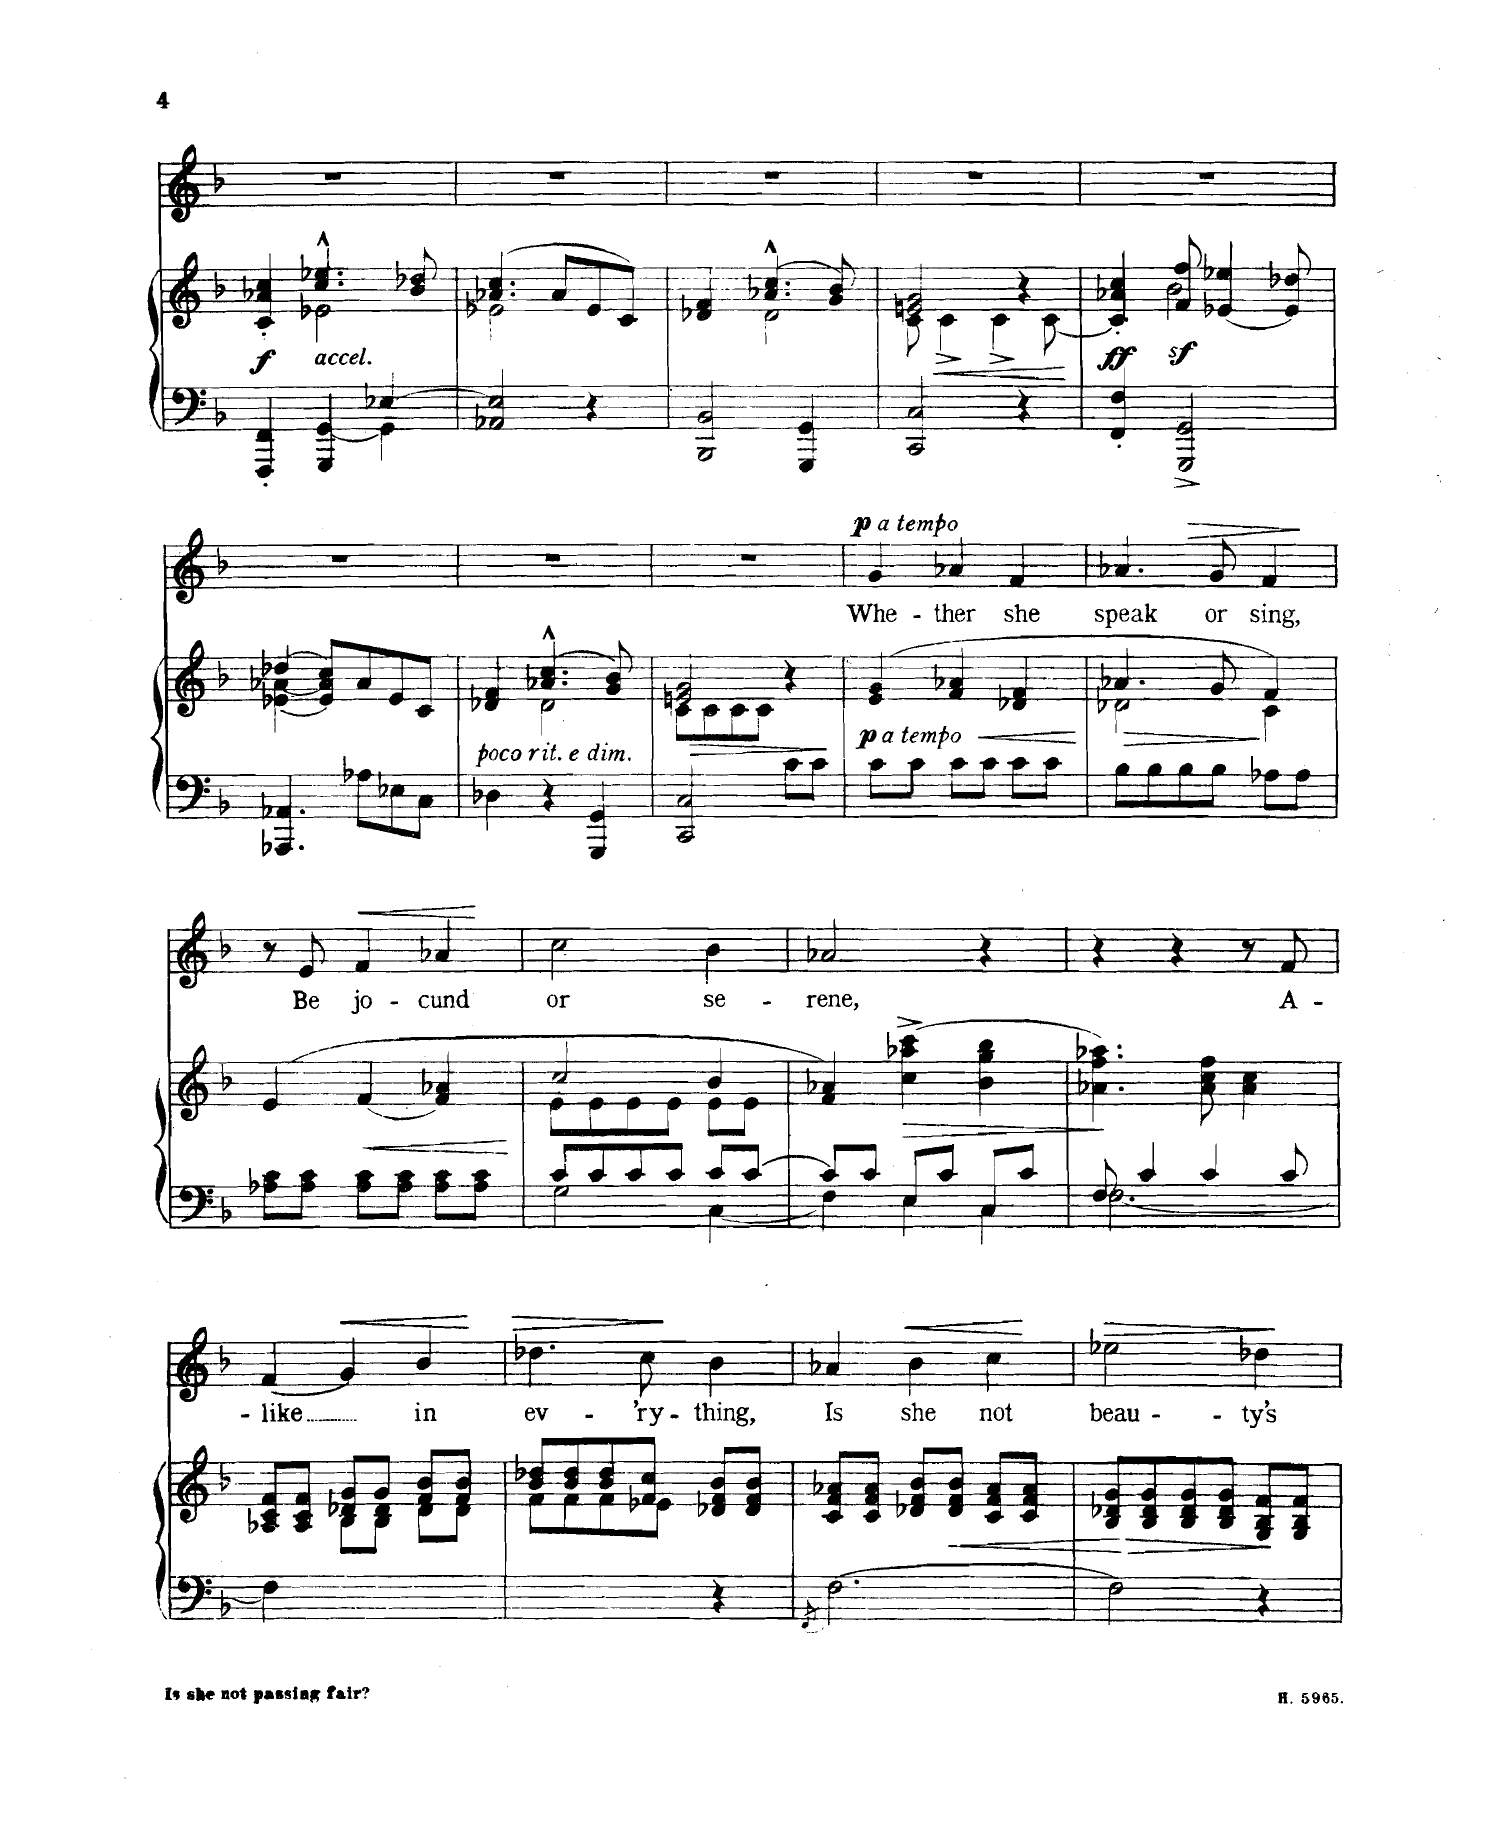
**kern	**kern	**dynam	**kern	**text	**dynam
*part2	*part2	*part2	*part1	*part1	*part1
*staff3	*staff2	*staff2/3	*staff1	*staff1	*staff1
*I"Piano	*	*	*I"Voice	*	*
*I'Pno	*	*	*	*	*
*clefF4	*clefG2	*	*clefG2	*	*
*k[b-]	*k[b-]	*	*k[b-]	*	*
*M3/4	*M3/4	*	*M3/4	*	*
=33	=33	=33	=33	=33	=33
*^	*^	*	*	*	*
!	!	!	!	!LO:DY:b	!	!	!
4FFF/' 4FF/'	2ryy	4c/' 4a-X/' 4cc/'	4ryy	f	2.r	.	.
!	!	!LO:TX:b:i:t=accel.	!	!	!	!	!
4GGG/ [<4GG/	.	4.cc/^^ 4.ee-X/^^	2e-X\	.	.	.	.
[4E-X/	4GG\]	.	.	.	.	.	.
.	.	8b-/ 8dd-X/	.	.	.	.	.
*v	*v	*	*	*	*	*	*
=34	=34	=34	=34	=34	=34	=34
2AA-X/ 2E-/]	4.a-X/ 4.cc/	2e-X\	.	2.r	.	.
.	8a-/L	.	.	.	.	.
4r	8e-/	4ryy	.	.	.	.
.	8c/J	.	.	.	.	.
=35	=35	=35	=35	=35	=35	=35
2BBB-/ 2BB-/	4d-X/ 4f/	4ryy	.	2.r	.	.
.	(4.a-X/^^ 4.cc/^^	2d-\	.	.	.	.
4GGG/ 4GG/	.	.	.	.	.	.
.	8g/ 8b-/)	.	.	.	.	.
=36	=36	=36	=36	=36	=36	=36
2CC/ 2C/	2en/ 2g/	8c\	.	2.r	.	.
!	!	!	!LO:HP:b	!	!	!
.	.	4c^\	<	.	.	.
.	.	4c^\	.	.	.	.
4r	4r	.	.	.	.	.
.	.	[8c\	.	.	.	.
=37	=37	=37	=37	=37	=37	=37
!	!	!	!LO:DY:b	!	!	!
4FF/' 4F/'	4c/]' 4a-X/' 4cc/'	4ryy	ff	2.r	.	.
!	!	!	!LO:DY:b	!	!	!
2GGG/^ 2GG/^	8f/ 8ff/	2b-\	sf	.	.	.
.	[<4e-X/ 4ee-X/	.	.	.	.	.
.	8e-/] 8dd-X/	.	.	.	.	.
=38	=38	=38	=38	=38	=38	=38
4.AAA-X/ 4.AA-X/	(4dd-X/	[4e-X\ [4a-X\	.	2.r	.	.
.	8e-/] 8a-/] 8cc/L)	2ryy	.	.	.	.
8A-X\L	8a-/	.	.	.	.	.
8E-X\	8e-/	.	.	.	.	.
8C\J	8c/J	.	.	.	.	.
=39	=39	=39	=39	=39	=39	=39
!	!LO:TX:b:i:t=poco rit. e dim.	!	!	!	!	!
4D-X\	4d-X/ 4f/	4ryy	.	2.r	.	.
4r	(4.a-X/^^ 4.cc/^^	2d-\	.	.	.	.
4GGG/ 4GG/	.	.	.	.	.	.
.	8g/ 8b-/)	.	.	.	.	.
=40	=40	=40	=40	=40	=40	=40
!	!	!	!LO:HP:b	!	!	!
2CC/ 2C/	2en/ 2g/	8c\L	>	2.r	.	.
.	.	8c\	.	.	.	.
.	.	8c\	.	.	.	.
.	.	8c\J	.	.	.	.
8c\L	4r	4ryy	.	.	.	.
8c\J	.	.	.	.	.	.
*	*v	*v	*	*	*	*
.	.	[	.	.	.
=41	=41	=41	=41	=41	=41
!	!	!LO:DY:b	!	!	!
!	!	!LO:DY:n=1:b	!	!	!LO:DY:a
!	!	!	!	!	!LO:DY:n=1:a
8c\L	(4e/ 4g/	p other-dynamics	4e/	Whe-	p other-dynamics
8c\J	.	.	.	.	.
8c\L	4f/ 4a-X/	.	4a-X/	-ther	.
!	!	!LO:HP:b=2	!	!	!
8c\J	.	<	.	.	.
8c\L	4d-X/ 4f/	.	4f/	she	.
8c\J	.	.	.	.	.
.	.	]	.	.	.
=42	=42	=42	=42	=42	=42
!	!	!LO:HP:b	!	!	!
*	*^	*	*	*	*
8B-\L	4.a-X/	2d-X\	>	4.a-X/	speak	.
8B-\	.	.	.	.	.	.
8B-\	.	.	.	.	.	.
!	!	!	!	!	!	!LO:HP:b
8B-\J	8g/	.	.	8g/	or	>
8A-X\L	4f/)	4ryy	[	4f/	sing,	.
8A-\J	.	.	.	.	.	.
*	*v	*v	*	*	*	*
.	.	.	.	.	]
=43	=43	=43	=43	=43	=43
8A-X\ 8c\L	(4e/	.	8r	.	.
8A-\ 8c\J	.	.	8e/	Be	.
!	!	!LO:HP:b	!	!	!LO:HP:b
8A-\ 8c\L	[4f/	<	4f/	jo-	<
8A-\ 8c\J	.	.	.	.	.
8A-\ 8c\L	4f/] 4a-X/	.	4a-X/	-cund	.
8A-\ 8c\J	.	.	.	.	.
.	.	]	.	.	[
=44	=44	=44	=44	=44	=44
*^	*^	*	*	*	*
8c/L	2G\	2cc/	8e\L	.	2cc\	or	.
8c/	.	.	8e\	.	.	.	.
8c/	.	.	8e\	.	.	.	.
8c/J	.	.	8e\J	.	.	.	.
8c/L	4C\	4b-/	8e\L	.	4b-\	se-	.
[8c/J	.	.	8e\J	.	.	.	.
*	*	*v	*v	*	*	*	*
=45	=45	=45	=45	=45	=45	=45
8c/L]	4F\	4f/ 4a-X/)	.	2a-X/	-rene,	.
8c/J	.	.	.	.	.	.
!	!	!	!LO:HP:b	!	!	!
8E/L	4E\	(4cc\^ 4aa-X\^ 4ccc\^	>	.	.	.
8c/J	.	.	.	.	.	.
8C/L	4C\	4b-\ 4gg\ 4bb-\	.	4r	.	.
8c/J	.	.	.	.	.	.
*v	*v	*	*	*	*	*
.	.	[	.	.	.
=46	=46	=46	=46	=46	=46
*^	*	*	*	*	*
8F/	[2.F\	4.a-X\ 4.ff\ 4.aa-X\)	.	4r	.	.
4c/	.	.	.	.	.	.
.	.	.	.	4r	.	.
4c/	.	8a-\ 8cc\ 8ff\	.	.	.	.
.	.	4a-\ 4cc\	.	8r	.	.
8c/	.	.	.	8f/	A-	.
*v	*v	*	*	*	*	*
=47	=47	=47	=47	=47	=47
*	*^	*	*	*	*
4F\]	8A-X/ 8c/ 8f/L	4ryy	.	(4f/	-like	.
.	8A-/ 8c/ 8f/J	.	.	.	.	.
!	!	!	!	!	!	!LO:HP:b
2ryy	8d-X/ 8g/L	8B-\L	.	4g/)	.	<
.	8d-/ 8g/J	8B-\J	.	.	.	.
.	8f/ 8b-/L	8d-\L	.	4b-\	in	.
.	8f/ 8b-/J	8d-\J	.	.	.	.
*	*v	*v	*	*	*	*
.	.	.	.	.	[
=48	=48	=48	=48	=48	=48
*	*^	*	*	*	*
!	!	!	!	!	!	!LO:HP:b
2ryy	8b-/ 8dd-X/L	8f\L	.	4.dd-X\	ev-	>
.	8b-/ 8dd-/	8f\	.	.	.	.
.	8b-/ 8dd-/	8f\	.	.	.	.
.	8f/ 8cc/J	8e-X\J	.	8cc\	-'ry-	.
4r	8d-X/ 8f/ 8b-/L	4ryy	.	4b-\	-thing,	]
.	8d-/ 8f/ 8b-/J	.	.	.	.	.
*	*v	*v	*	*	*	*
=49	=49	=49	=49	=49	=49
8qFF/	.	.	.	.	.
[2.F\	8c/ 8f/ 8a-X/L	.	4a-X/	Is	.
.	8c/ 8f/ 8a-/J	.	.	.	.
!	!	!	!	!	!LO:HP:b
.	8d-X/ 8f/ 8b-/L	.	4b-\	she	<
!	!	!LO:HP:b	!	!	!
.	8d-/ 8f/ 8b-/J	<	.	.	.
.	8c/ 8f/ 8a-/L	.	4cc\	not	.
.	8c/ 8f/ 8a-/J	.	.	.	.
.	.	.	.	.	[
=50	=50	=50	=50	=50	=50
!	!	!	!	!	!LO:HP:b
2F\]	8B-/ 8d-X/ 8g/L	.	2ee-X\	beau-	>
.	8B-/ 8d-/ 8g/	]	.	.	.
.	8B-/ 8d-/ 8g/	.	.	.	.
.	8B-/ 8d-/ 8g/J	.	.	.	.
4r	8G/ 8B-/ 8f/L	.	4dd-X\	-ty's	]
.	8G/ 8B-/ 8f/J	[	.	.	.
=	=	=	=	=	=
*-	*-	*-	*-	*-	*-
